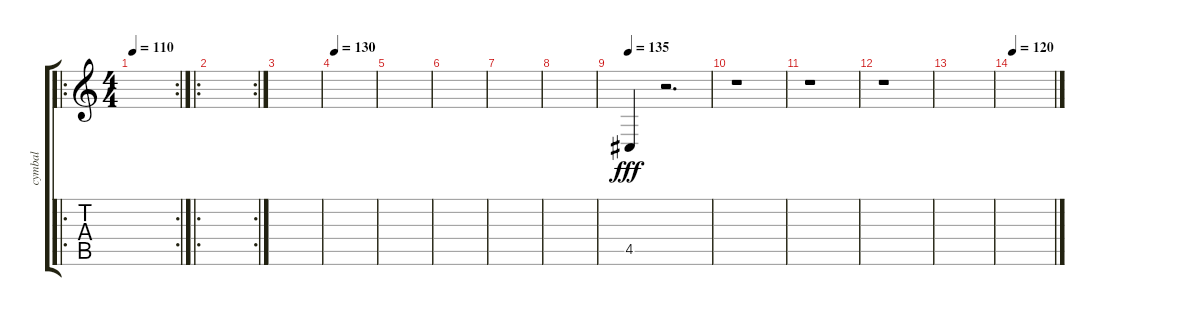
\track ("cymbal" "cymbal") {instrument reversecymbal}
\staff {score tabs}
\tuning (E4 B3 G3 D3 A2 E2) {hide}
\ro
\rc 2
\ts (4 4)
\tempo 110
\clef g2
\ks c
|
\ro
\rc 2
|
|
\tempo 130
|
|
|
|
|
\tempo 135
4.5.4{dy fff} r.2{d} |
r.1 |
r.1 |
r.1 |
|
\tempo 120
